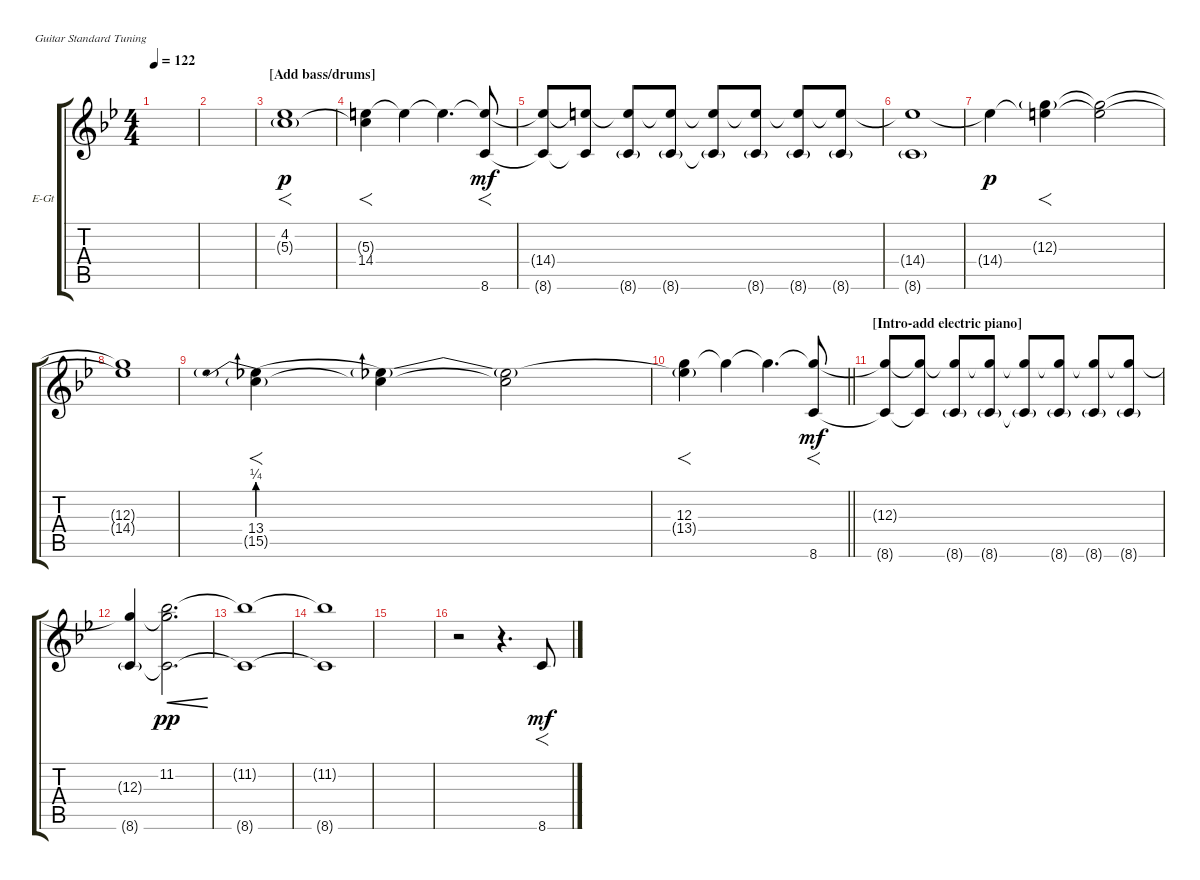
\defaultSystemsLayout 4
\bracketExtendMode groupsimilarinstruments
\firstSystemTrackNameOrientation horizontal
\otherSystemsTrackNameOrientation horizontal
\track ("Electric Guitar" "E-Gt") {instrument overdrivenguitar}
\staff {score tabs}
\tuning (E4 B3 G3 D3 A2 E2)
\ts (4 4)
\tempo 122
\clef g2
\ks bb
|
|
\section ("" "[Add bass/drums]")
(4.2 5.3{g}).1{f dy p} |
(14.4 5.3{t}).4{f} 14.4{t}.4 14.4{t}.4{d} (8.6 14.4{t}).8{f dy mf} |
(8.6{t} 14.4{t}).8 (8.6{t} 14.4{t}).8 (8.6{g} 14.4{t}).8 (8.6{g} 14.4{t}).8 (8.6{g t} 14.4{t}).8 (8.6{g} 14.4{t}).8 (8.6{g} 14.4{t}).8 (8.6{g} 14.4{t}).8 |
(8.6{g} 14.4{t}).1 |
14.4{t}.4{dy p} (12.3{g} 14.4{t}).4{f} (12.3{t} 14.4{t}).2 |
(14.4{t} 12.3{t}).1 |
(13.4{be (prebend 0 1 60 1)} 15.5{g}).4{f} (13.4{t} 15.5{t}).4 (13.4{t} 15.5{t}).2 |
\barLineRight lightlight
(12.3 13.4{t}).4{f} 12.3{t}.4 12.3{t}.4{d} (12.3{t} 8.6).8{f dy mf} |
\section ("" "[Intro-add electric piano]")
(12.3{t} 8.6{t}).8 (8.6{t} 12.3{t}).8 (8.6{g} 12.3{t}).8 (8.6{g} 12.3{t}).8 (8.6{g t} 12.3{t}).8 (8.6{g} 12.3{t}).8 (8.6{g} 12.3{t}).8 (8.6{g} 12.3{t}).8 |
(12.3{t} 8.6{g}).4 (11.2 12.3{t} 8.6{t}).2{d cre dy pp} |
(11.2{t} 8.6{t}).1 |
(11.2{t} 8.6{t}).1 |
|
r.2 r.4{d} 8.6.8{f dy mf}
